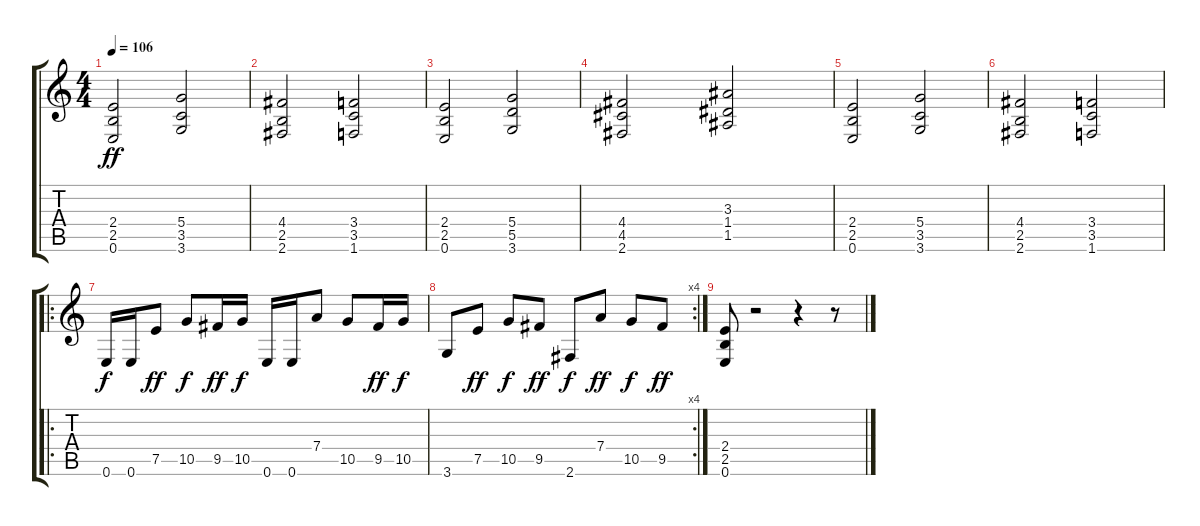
\track "" {instrument distortionguitar}
\staff {score tabs}
\tuning (E4 B3 G3 D3 A2 E2) {hide}
\ts (4 4)
\tempo 106
\clef g2
\ks c
(2.4 2.5 0.6).2{dy ff} (5.4 3.5 3.6).2 |
(4.4 2.5 2.6).2 (3.4 3.5 1.6).2 |
(2.4 2.5 0.6).2 (5.4 5.5 3.6).2 |
(4.4 4.5 2.6).2 (3.3 1.4 1.5).2 |
(2.4 2.5 0.6).2 (5.4 3.5 3.6).2 |
(4.4 2.5 2.6).2 (3.4 3.5 1.6).2 |
\ro
0.6.16{dy f} 0.6.16 7.5.8{dy ff} 10.5.8{dy f} 9.5.16{dy ff} 10.5.16{dy f} 0.6.16 0.6.16 7.4.8 10.5.8 9.5.16{dy ff} 10.5.16{dy f} |
\rc 4
3.6.8 7.5.8{dy ff} 10.5.8{dy f} 9.5.8{dy ff} 2.6.8{dy f} 7.4.8{dy ff} 10.5.8{dy f} 9.5.8{dy ff} |
(2.4 2.5 0.6).8 r.2 r.4 r.8
